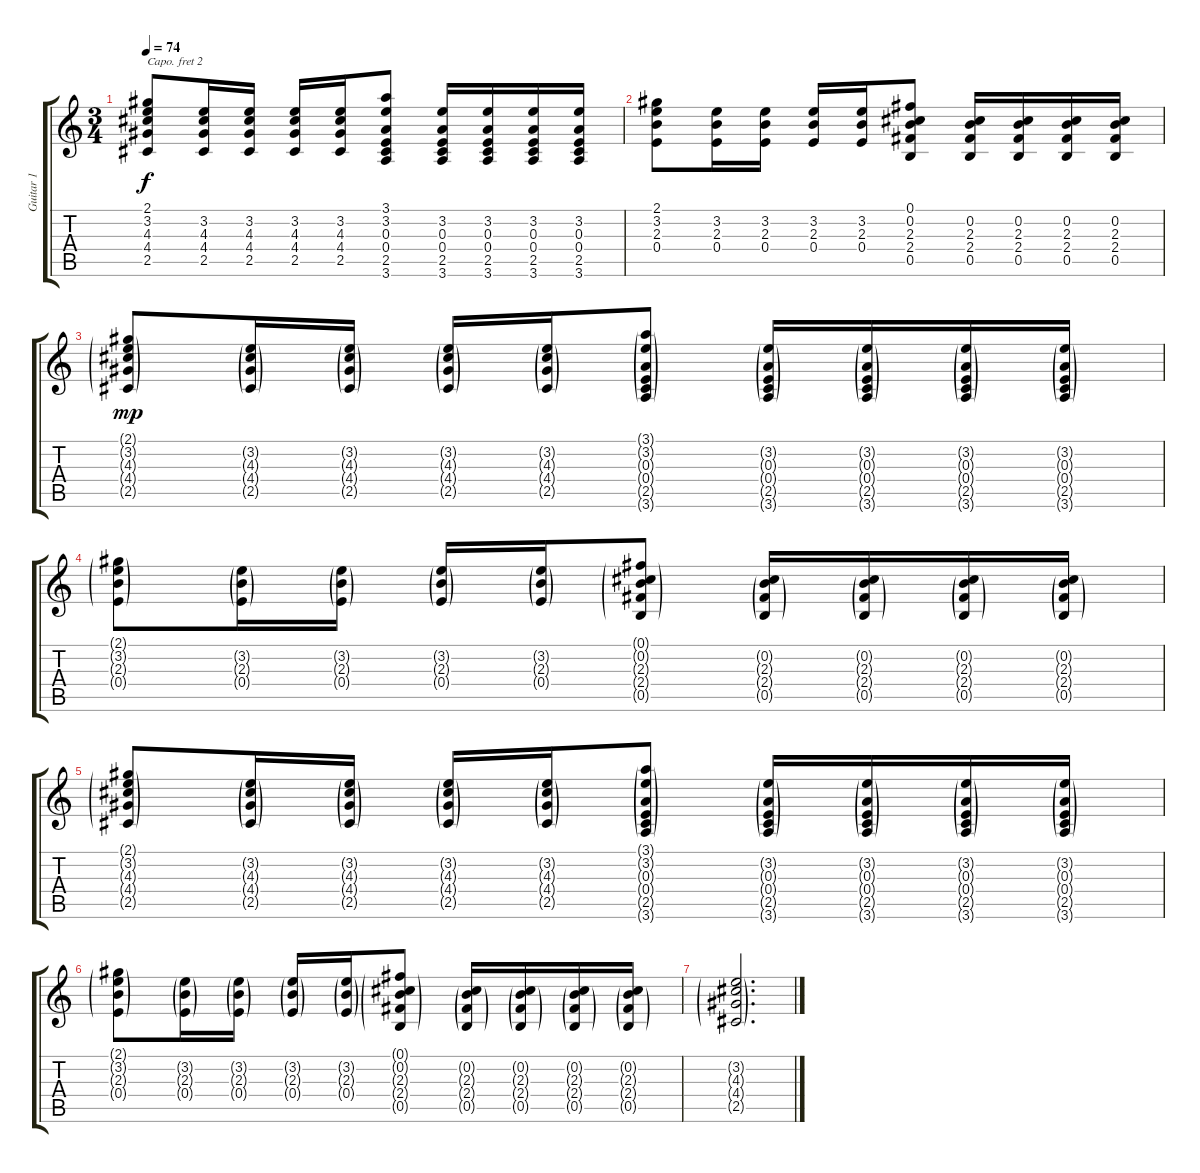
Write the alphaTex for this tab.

\track ("Guitar 1" "Guitar 1") {instrument acousticguitarsteel}
\staff {score tabs}
\capo 2
\tuning (E4 B3 G3 D3 A2 E2) {hide}
\ts (3 4)
\tempo 74
\clef g2
\ks c
(2.1 3.2 4.3 4.4 2.5).8{dy f} (3.2 4.3 4.4 2.5).16 (3.2 4.3 4.4 2.5).16 (3.2 4.3 4.4 2.5).16 (3.2 4.3 4.4 2.5).16 (3.1 3.2 0.3 0.4 2.5 3.6).8 (3.2 0.3 0.4 2.5 3.6).16 (3.2 0.3 0.4 2.5 3.6).16 (3.2 0.3 0.4 2.5 3.6).16 (3.2 0.3 0.4 2.5 3.6).16 |
(2.1 3.2 2.3 0.4).8 (3.2 2.3 0.4).16 (3.2 2.3 0.4).16 (3.2 2.3 0.4).16 (3.2 2.3 0.4).16 (0.1 0.2 2.3 2.4 0.5).8 (0.2 2.3 2.4 0.5).16 (0.2 2.3 2.4 0.5).16 (0.2 2.3 2.4 0.5).16 (0.2 2.3 2.4 0.5).16 |
(2.1{g} 3.2{g} 4.3{g} 4.4{g} 2.5{g}).8{dy mp} (3.2{g} 4.3{g} 4.4{g} 2.5{g}).16 (3.2{g} 4.3{g} 4.4{g} 2.5{g}).16 (3.2{g} 4.3{g} 4.4{g} 2.5{g}).16 (3.2{g} 4.3{g} 4.4{g} 2.5{g}).16 (3.1{g} 3.2{g} 0.3{g} 0.4{g} 2.5{g} 3.6{g}).8 (3.2{g} 0.3{g} 0.4{g} 2.5{g} 3.6{g}).16 (3.2{g} 0.3{g} 0.4{g} 2.5{g} 3.6{g}).16 (3.2{g} 0.3{g} 0.4{g} 2.5{g} 3.6{g}).16 (3.2{g} 0.3{g} 0.4{g} 2.5{g} 3.6{g}).16 |
(2.1{g} 3.2{g} 2.3{g} 0.4{g}).8 (3.2{g} 2.3{g} 0.4{g}).16 (3.2{g} 2.3{g} 0.4{g}).16 (3.2{g} 2.3{g} 0.4{g}).16 (3.2{g} 2.3{g} 0.4{g}).16 (0.1{g} 0.2{g} 2.3{g} 2.4{g} 0.5{g}).8 (0.2{g} 2.3{g} 2.4{g} 0.5{g}).16 (0.2{g} 2.3{g} 2.4{g} 0.5{g}).16 (0.2{g} 2.3{g} 2.4{g} 0.5{g}).16 (0.2{g} 2.3{g} 2.4{g} 0.5{g}).16 |
(2.1{g} 3.2{g} 4.3{g} 4.4{g} 2.5{g}).8 (3.2{g} 4.3{g} 4.4{g} 2.5{g}).16 (3.2{g} 4.3{g} 4.4{g} 2.5{g}).16 (3.2{g} 4.3{g} 4.4{g} 2.5{g}).16 (3.2{g} 4.3{g} 4.4{g} 2.5{g}).16 (3.1{g} 3.2{g} 0.3{g} 0.4{g} 2.5{g} 3.6{g}).8 (3.2{g} 0.3{g} 0.4{g} 2.5{g} 3.6{g}).16 (3.2{g} 0.3{g} 0.4{g} 2.5{g} 3.6{g}).16 (3.2{g} 0.3{g} 0.4{g} 2.5{g} 3.6{g}).16 (3.2{g} 0.3{g} 0.4{g} 2.5{g} 3.6{g}).16 |
(2.1{g} 3.2{g} 2.3{g} 0.4{g}).8 (3.2{g} 2.3{g} 0.4{g}).16 (3.2{g} 2.3{g} 0.4{g}).16 (3.2{g} 2.3{g} 0.4{g}).16 (3.2{g} 2.3{g} 0.4{g}).16 (0.1{g} 0.2{g} 2.3{g} 2.4{g} 0.5{g}).8 (0.2{g} 2.3{g} 2.4{g} 0.5{g}).16 (0.2{g} 2.3{g} 2.4{g} 0.5{g}).16 (0.2{g} 2.3{g} 2.4{g} 0.5{g}).16 (0.2{g} 2.3{g} 2.4{g} 0.5{g}).16 |
(3.2{g} 4.3{g} 4.4{g} 2.5{g}).2{d}
